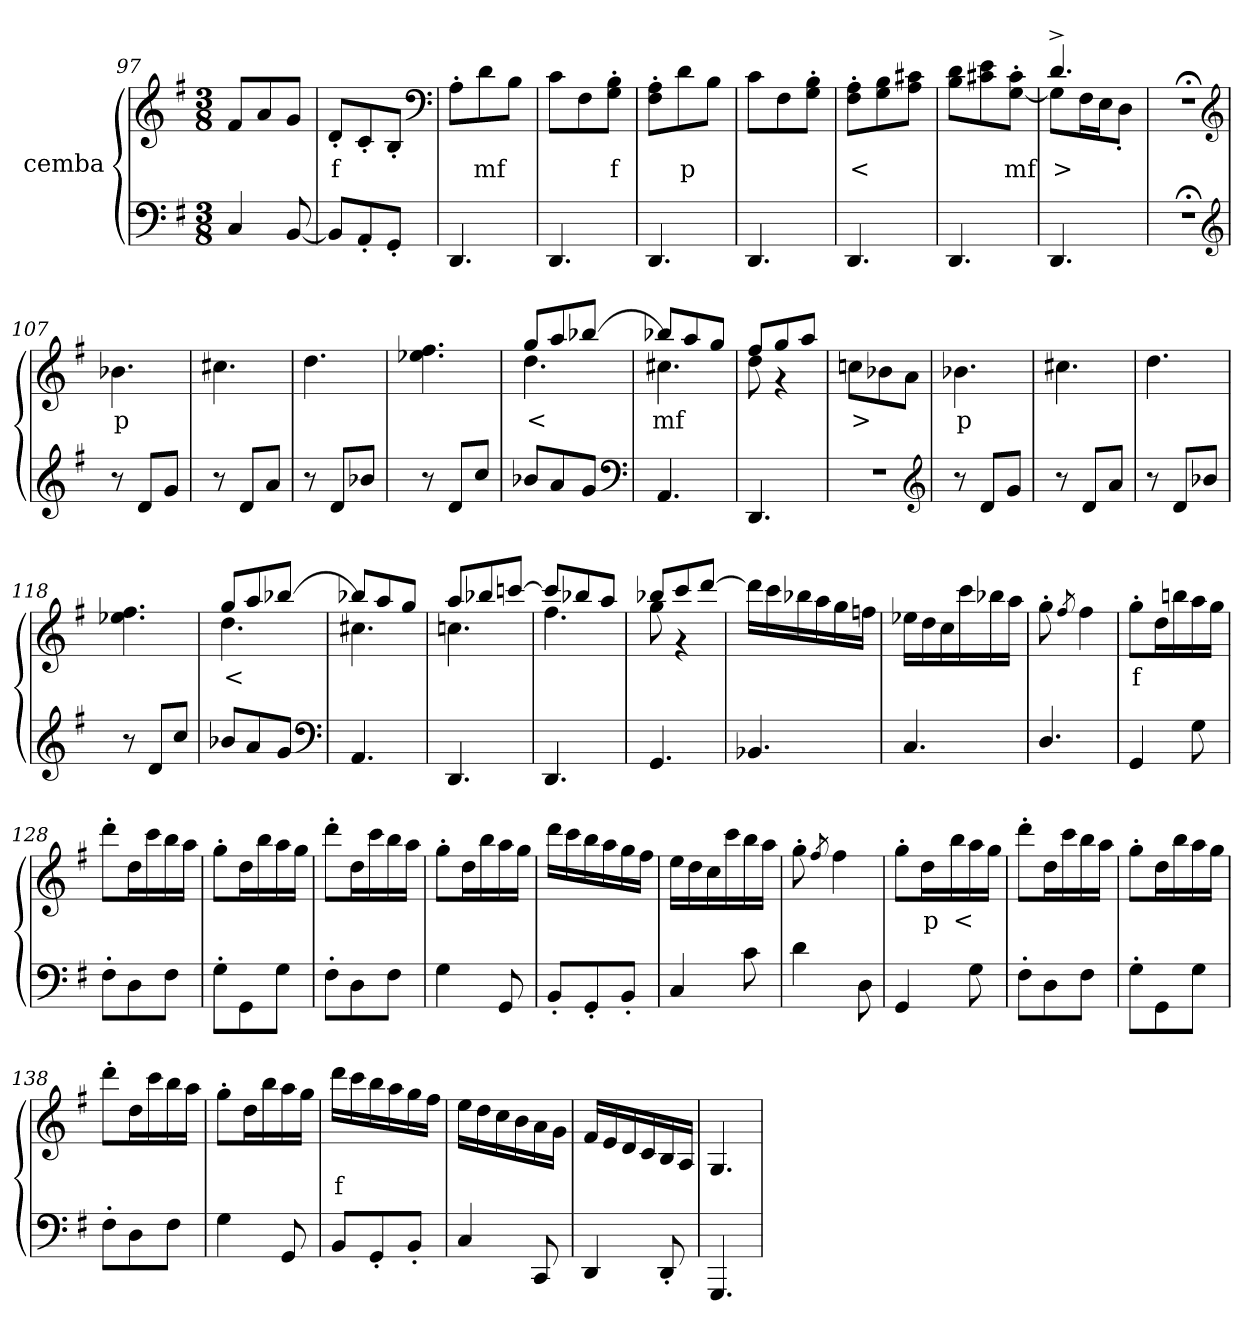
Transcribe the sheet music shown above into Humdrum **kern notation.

**kern	**kern	**text
*part2	*part1	*part1
*staff2	*staff1	*staff1
*I"cemba	*I"cemba	*
*clefF4	*clefG2	*
*k[f#]	*k[f#]	*
*G:	*G:	*
*M3/8	*M3/8	*
=97	=97	=97
4C/	8f#/L	.
.	8a/	.
[8BB/	8g/J	.
=98	=98	=98
8BB/L]	8d'>/L	f
8AA'>/	8c'>/	.
8GG'>/J	8B'>/J	.
*	*clefF4	*
=99	=99	=99
4.DD/	8A'>\L	.
.	8d\	mf
.	8B\J	.
=100	=100	=100
4.DD/	8c\L	.
.	8F#\	.
.	8G\'> 8B\'>J	f
=101	=101	=101
4.DD/	8F#\'> 8A\'>L	.
.	8d\	p
.	8B\J	.
=102	=102	=102
4.DD/	8c\L	.
.	8F#\	.
.	8G\'> 8B\'>J	.
=103	=103	=103
4.DD/	8F#\'> 8A\'>L	<
.	8G\ 8B\	.
.	8A\ 8c#X\J	.
=104	=104	=104
4.DD/	8B\ 8d\L	.
.	8c#X\ 8e\	.
.	[8G\'> 8c#\'>J	mf
=105	=105	=105
*	*^	*
4.DD/	4.d^>/	8G\L]	>
.	.	16F#\L	.
.	.	16E\J	.
.	.	8D'>\J	.
*	*v	*v	*
=106	=106	=106
4.r;<	4.r;<	.
*clefG2	*clefG2	*
=107	=107	=107
8r	4.b-X\	p
8d/L	.	.
8g/J	.	.
=108	=108	=108
8r	4.cc#X\	.
8d/L	.	.
8a/J	.	.
=109	=109	=109
8r	4.dd\	.
8d/L	.	.
8b-X/J	.	.
=110	=110	=110
8r	4.ee-X\ 4.ff#\	.
8d/L	.	.
8cc/J	.	.
=111	=111	=111
*	*^	*
8b-X/L	8gg/L	4.dd\	<
8a/	8aa/	.	.
8g/J	[8bb-X/J	.	.
*clefF4	*	*	*
=112	=112	=112	=112
4.AA/	8bb-X/L]	4.cc#X\	mf
.	8aa/	.	.
.	8gg/J	.	.
=113	=113	=113	=113
4.DD/	8ff#/L	8dd\	.
.	8gg/	4r	.
.	8aa/J	.	.
*	*v	*v	*
=114	=114	=114
4.r	8ccn\L	>
.	8b-X\	.
.	8a\J	.
*clefG2	*	*
=115	=115	=115
8r	4.b-X\	p
8d/L	.	.
8g/J	.	.
=116	=116	=116
8r	4.cc#X\	.
8d/L	.	.
8a/J	.	.
=117	=117	=117
8r	4.dd\	.
8d/L	.	.
8b-X/J	.	.
=118	=118	=118
8r	4.ee-X\ 4.ff#\	.
8d/L	.	.
8cc/J	.	.
=119	=119	=119
*	*^	*
8b-X/L	8gg/L	4.dd\	<
8a/	8aa/	.	.
8g/J	[8bb-X/J	.	.
*clefF4	*	*	*
=120	=120	=120	=120
4.AA/	8bb-X/L]	4.cc#X\	.
.	8aa/	.	.
.	8gg/J	.	.
=121	=121	=121	=121
4.DD/	8aa/L	4.ccn\	.
.	8bb-X/	.	.
.	[8cccn/J	.	.
=122	=122	=122	=122
4.DD/	8ccc/L]	4.ff#\	.
.	8bb-X/	.	.
.	8aa/J	.	.
=123	=123	=123	=123
4.GG/	8bb-X/L	8gg\	.
.	8ccc/	4r	.
.	[8ddd/J	.	.
*	*v	*v	*
=124	=124	=124
4.BB-X/	16ddd\LL]	.
.	16ccc\	.
.	16bb-X\	.
.	16aa\	.
.	16gg\	.
.	16ffn\JJ	.
=125	=125	=125
4.C/	16ee-X\LL	.
.	16dd\	.
.	16cc\	.
.	16ccc\	.
.	16bb-X\	.
.	16aa\JJ	.
=126	=126	=126
4.D/	8gg'>\	.
.	8qff#/	.
.	4ff#\	.
=127	=127	=127
4GG/	8gg'>\L	f
.	16dd\L	.
.	16bbn\	.
8G\	16aa\	.
.	16gg\JJ	.
=128	=128	=128
8F#'>\L	8ddd'>\L	.
8D\	16dd\L	.
.	16ccc\	.
8F#\J	16bb\	.
.	16aa\JJ	.
=129	=129	=129
8G'>\L	8gg'>\L	.
8GG\	16dd\L	.
.	16bb\	.
8G\J	16aa\	.
.	16gg\JJ	.
=130	=130	=130
8F#'>\L	8ddd'>\L	.
8D\	16dd\L	.
.	16ccc\	.
8F#\J	16bb\	.
.	16aa\JJ	.
=131	=131	=131
4G\	8gg'>\L	.
.	16dd\L	.
.	16bb\	.
8GG/	16aa\	.
.	16gg\JJ	.
=132	=132	=132
8BB'>/L	16ddd\LL	.
.	16ccc\	.
8GG'>/	16bb\	.
.	16aa\	.
8BB'>/J	16gg\	.
.	16ff#\JJ	.
=133	=133	=133
4C/	16ee\LL	.
.	16dd\	.
.	16cc\	.
.	16ccc\	.
8c\	16bb\	.
.	16aa\JJ	.
=134	=134	=134
4d\	8gg'>\	.
.	8qff#/	.
.	4ff#\	.
8D\	.	.
=135	=135	=135
4GG/	8gg'>\L	.
.	16dd\L	p
.	16bb\	<
8G\	16aa\	.
.	16gg\JJ	.
=136	=136	=136
8F#'>\L	8ddd'>\L	.
8D\	16dd\L	.
.	16ccc\	.
8F#\J	16bb\	.
.	16aa\JJ	.
=137	=137	=137
8G'>\L	8gg'>\L	.
8GG\	16dd\L	.
.	16bb\	.
8G\J	16aa\	.
.	16gg\JJ	.
=138	=138	=138
8F#'>\L	8ddd'>\L	.
8D\	16dd\L	.
.	16ccc\	.
8F#\J	16bb\	.
.	16aa\JJ	.
=139	=139	=139
4G\	8gg'>\L	.
.	16dd\L	.
.	16bb\	.
8GG/	16aa\	.
.	16gg\JJ	.
=140	=140	=140
8BB/L	16ddd\LL	f
.	16ccc\	.
8GG'>/	16bb\	.
.	16aa\	.
8BB'>/J	16gg\	.
.	16ff#\JJ	.
=141	=141	=141
4C/	16ee\LL	.
.	16dd\	.
.	16cc\	.
.	16b\	.
8CC/	16a\	.
.	16g\JJ	.
=142	=142	=142
4DD/	16f#/LL	.
.	16e/	.
.	16d/	.
.	16c/	.
8DD'>/	16B/	.
.	16A/JJ	.
=143	=143	=143
4.GGG/	4.G/	.
=	=	=
*-	*-	*-
